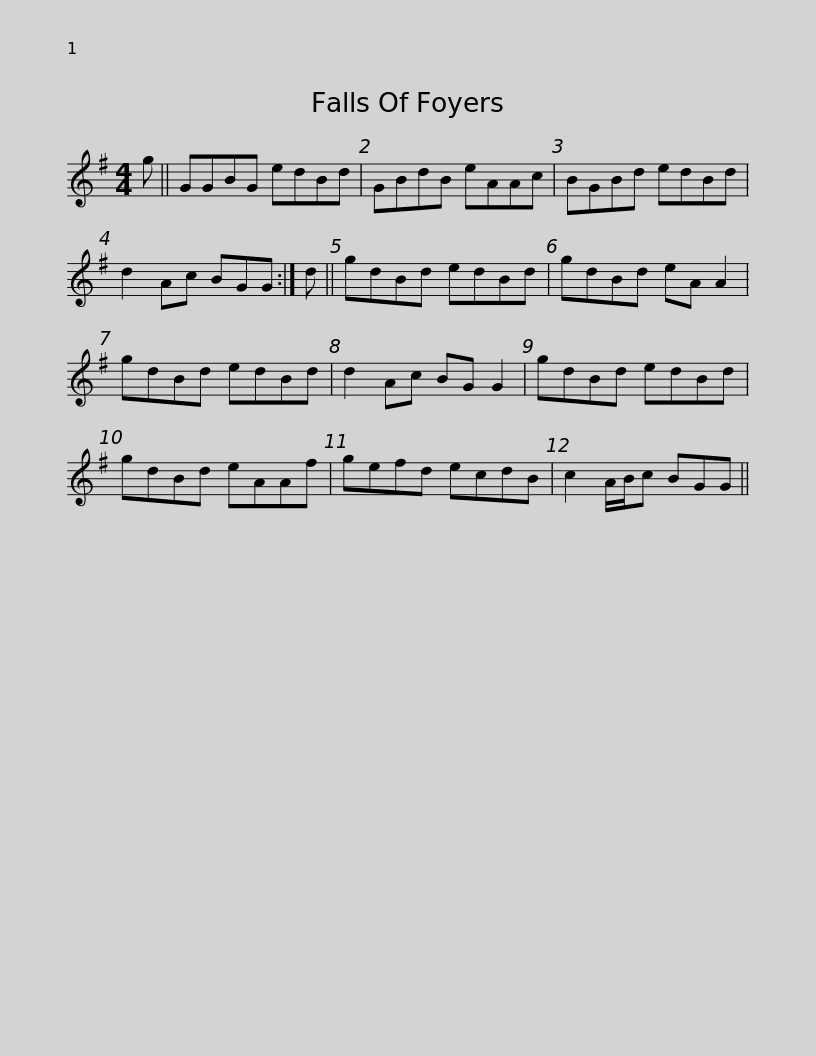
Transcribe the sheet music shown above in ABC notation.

X:1
L:1/8
M:4/4
I:linebreak $
K:G
V:1 treble
V:1
 g || GGBG edBd | GBdB eAAc | BGBd edBd | d2 Ac BGG :| %5
 d || gdBd edBd |$ gdBd eA A2 | gdBd edBd | d2 Ac BG G2 | %10
 gdBd edBd | gdBd eAAf | gefd ecdB |$ c2 A/B/c BGG || %14
